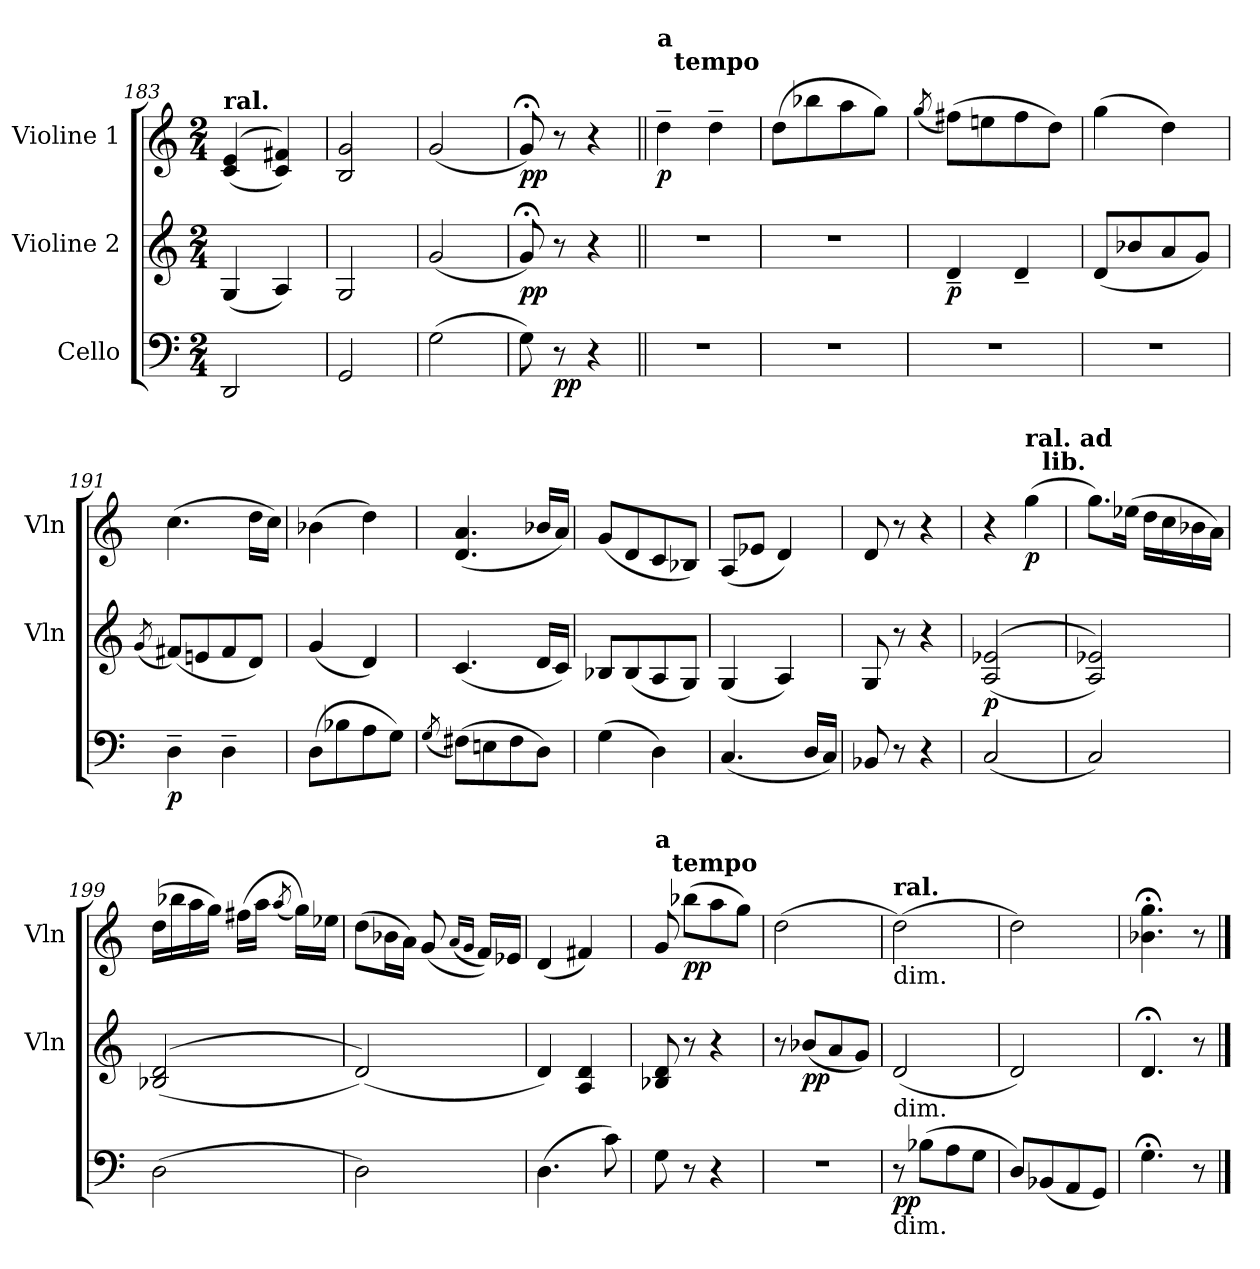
**kern	**dynam	**kern	**dynam	**kern	**dynam
*part3	*part3	*part2	*part2	*part1	*part1
*staff3	*staff3	*staff2	*staff2	*staff1	*staff1
*I"Cello	*	*I"Violine 2	*	*I"Violine 1	*
*	*	*I'Vln	*	*I'Vln	*
*clefF4	*	*clefG2	*	*clefG2	*
*M2/4	*	*M2/4	*	*M2/4	*
=183	=183	=183	=183	=183	=183
!	!	!	!	!LO:TX:a:B:t=ral.	!
2DD	.	(<4G	.	(<(>4c 4e	.
.	.	4A)	.	4c 4f#))	.
=184	=184	=184	=184	=184	=184
2GG	.	2G	.	2B 2g	.
=185	=185	=185	=185	=185	=185
(>2G	.	(<2g	.	(<2g	.
=186	=186	=186	=186	=186	=186
!	!	!	!LO:DY:b	!	!LO:DY:b
8G)	.	8g;<)	pp	8g;<)	pp
!	!LO:DY:b	!	!	!	!
8r	pp	8r	.	8r	.
4r	.	4r	.	4r	.
=187||	=187||	=187||	=187||	=187||	=187||
!	!	!	!	!LO:TX:a:B:t=a\n                           tempo	!
!	!	!	!	!	!LO:DY:b
2r	.	2r	.	4dd~	p
.	.	.	.	4dd~	.
=188	=188	=188	=188	=188	=188
2r	.	2r	.	(>8ddL	.
.	.	.	.	8bb-	.
.	.	.	.	8aa	.
.	.	.	.	8ggJ)	.
=189	=189	=189	=189	=189	=189
.	.	.	.	(>8qgg/J	.
!	!	!	!LO:DY:b	!	!
2r	.	4d~	p	(>8ff#XL)	.
.	.	.	.	8een	.
.	.	4d~	.	8ff#	.
.	.	.	.	8ddJ)	.
!!LO:LB:g=z
=190	=190	=190	=190	=190	=190
2r	.	(<8dL	.	(>4gg	.
.	.	8b-	.	.	.
.	.	8a	.	4dd)	.
.	.	8gJ)	.	.	.
=191	=191	=191	=191	=191	=191
.	.	(<8qg/J	.	.	.
!	!LO:DY:b	!	!	!	!
4D~	p	(<8f#XL)	.	(>4.cc	.
.	.	8en	.	.	.
4D~	.	8f#	.	.	.
.	.	8dJ)	.	16ddLL	.
.	.	.	.	16ccJJ)	.
=192	=192	=192	=192	=192	=192
(>8DL	.	(<4g	.	(>4b-	.
8B-	.	.	.	.	.
8A	.	4d)	.	4dd)	.
8GJ)	.	.	.	.	.
=193	=193	=193	=193	=193	=193
(>8qG/J	.	.	.	.	.
(>8F#XL)	.	(<4.c	.	(<4.d 4.a	.
8En	.	.	.	.	.
8F#	.	.	.	.	.
8DJ)	.	16dLL	.	16b-LL	.
.	.	16cJJ)	.	16aJJ)	.
=194	=194	=194	=194	=194	=194
(>4G	.	8B-L	.	(<8gL	.
.	.	(<8B-	.	8d	.
4D)	.	8A	.	8c	.
.	.	8GJ)	.	8B-J)	.
=195	=195	=195	=195	=195	=195
(<4.C	.	(<4G	.	(<8AL	.
.	.	.	.	8e-J	.
.	.	4A)	.	4d)	.
16DLL	.	.	.	.	.
16CJJ)	.	.	.	.	.
=196	=196	=196	=196	=196	=196
8BB-	.	8G	.	8d	.
8r	.	8r	.	8r	.
4r	.	4r	.	4r	.
=197	=197	=197	=197	=197	=197
!	!	!	!LO:DY:b	!	!
(<2C	.	(>(<2A 2e-	p	4r	.
!	!	!	!	!LO:TX:a:B:t=ral. ad\n                           lib.	!
!	!	!	!	!	!LO:DY:b
.	.	.	.	(>4gg	p
=198	=198	=198	=198	=198	=198
2C)	.	2A 2e-))	.	8.ggL)	.
.	.	.	.	(>16ee-Jk	.
.	.	.	.	16ddLL	.
.	.	.	.	16cc	.
.	.	.	.	16b-	.
.	.	.	.	16aJJ)	.
!!LO:LB:g=z
=199	=199	=199	=199	=199	=199
(>2D	.	(>(<2B- 2d	.	(>16ddLL	.
.	.	.	.	16bb-	.
.	.	.	.	16aa	.
.	.	.	.	16ggJJ)	.
.	.	.	.	(>16ff#XLL	.
.	.	.	.	16aaJJ	.
.	.	.	.	(>8qaa/	.
.	.	.	.	16ggLL))	.
.	.	.	.	16ee-JJ	.
=200	=200	=200	=200	=200	=200
2D)	.	(<2d))	.	(>8ddL	.
.	.	.	.	16b-L	.
.	.	.	.	16aJJ)	.
.	.	.	.	(<8g	.
.	.	.	.	(<16qaLL	.
.	.	.	.	16qgJJ	.
.	.	.	.	16fLL))	.
.	.	.	.	16e-JJ	.
=201	=201	=201	=201	=201	=201
(>4.D	.	4d)	.	(<4d	.
.	.	4A 4d	.	4f#X)	.
8c)	.	.	.	.	.
=202	=202	=202	=202	=202	=202
!	!	!	!	!LO:TX:a:B:t=a\n                           tempo	!
8G	.	8B- 8d	.	8g	.
!	!	!	!	!	!LO:DY:b
8r	.	8r	.	(>8bb-L	pp
4r	.	4r	.	8aa	.
.	.	.	.	8ggJ)	.
=203	=203	=203	=203	=203	=203
2r	.	8r	.	(>2dd	.
!	!	!	!LO:DY:b	!	!
.	.	(<8b-L	pp	.	.
.	.	8a	.	.	.
.	.	8gJ)	.	.	.
=204	=204	=204	=204	=204	=204
!	!	!	!	!LO:TX:a:B:t=ral.	!
!	!	!	!	!LO:TX:b:t=dim.	!
!	!	!LO:TX:b:t=dim.	!	!	!
!LO:TX:b:t=dim.	!	!	!	!	!
!	!LO:DY:b	!	!	!	!
8r	pp	(<2d	.	(>2dd)	.
(>8B-L	.	.	.	.	.
8A	.	.	.	.	.
8GJ	.	.	.	.	.
=205	=205	=205	=205	=205	=205
8DL)	.	2d)	.	2dd)	.
(<8BB-	.	.	.	.	.
8AA	.	.	.	.	.
8GGJ)	.	.	.	.	.
=206	=206	=206	=206	=206	=206
4.G;<	.	4.d;<	.	4.b-;< 4.gg;<	.
8r	.	8r	.	8r	.
==	==	==	==	==	==
*-	*-	*-	*-	*-	*-
